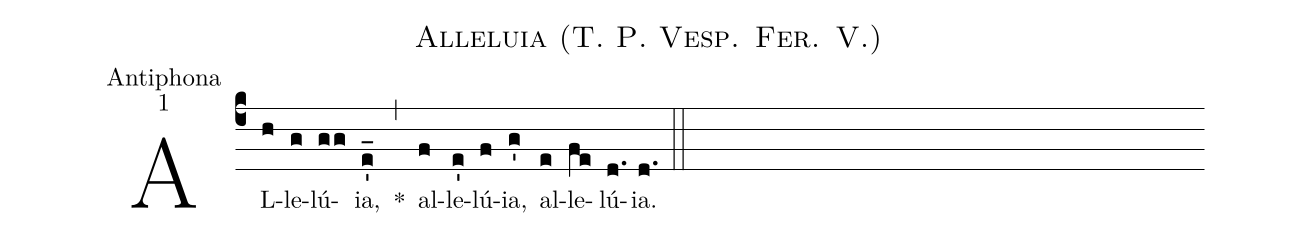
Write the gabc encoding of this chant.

name:Alleluia (T. P. Vesp. Fer. V.);
office-part:Antiphona;
mode:1;
%%
(c4) AL(h)le(g)lú(gg)ia,(e'_) *(,) al(f)le(e')lú(f)ia,(g') al(e)le(fe)lú(d.)ia.(d.) (::)
